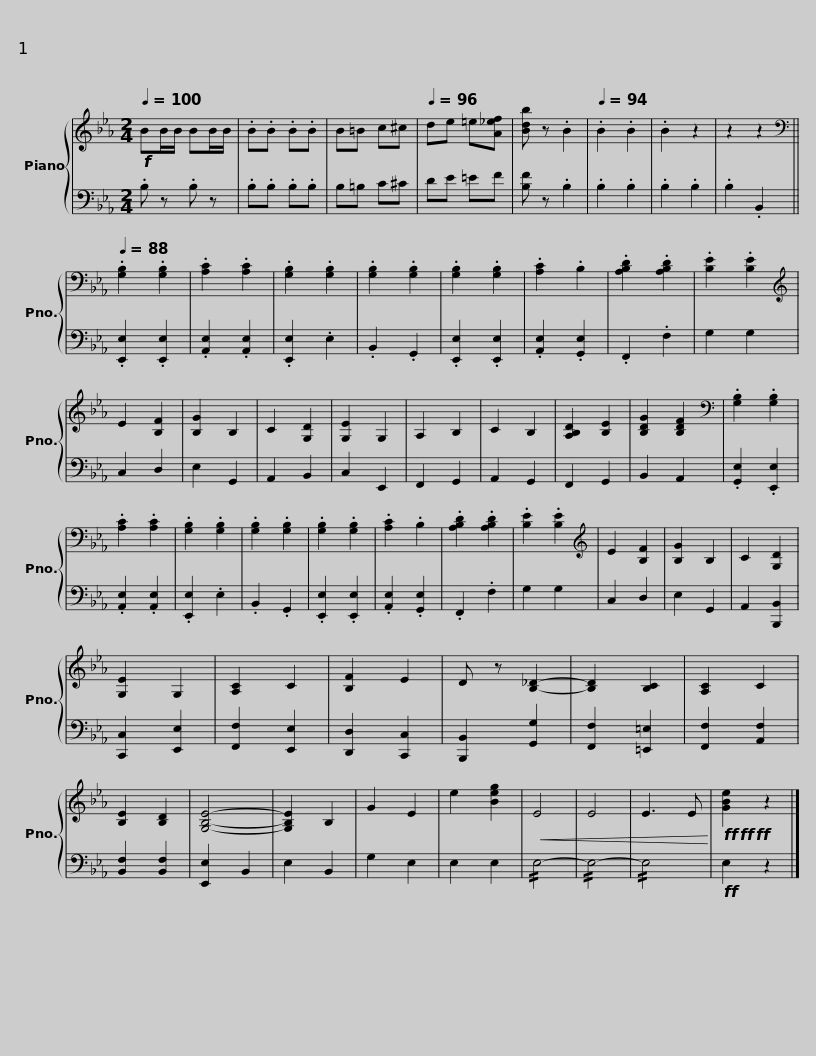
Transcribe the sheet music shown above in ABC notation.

X:1
%%score { 1 | 2 }
L:1/8
Q:1/4=100
M:2/4
I:linebreak $
K:Eb
V:1 treble
V:2 bass
V:1
!f! BB/B/ BB/B/ | .B.B .B.B | B=B c^c |[Q:1/4=96] de =e[A_ef] | [Bdb] z .B2 | %5
[Q:1/4=94] .B2 .B2 | .B2 z2 | z2 z2 ||[K:bass][Q:1/4=88] .[G,B,]2 .[G,B,]2 | .[A,C]2 .[A,C]2 | %10
 .[G,B,]2 .[G,B,]2 |$ .[G,B,]2 .[G,B,]2 | .[G,B,]2 .[G,B,]2 | .[A,C]2 .B,2 | .[A,B,D]2 .[A,B,D]2 | %15
 .[B,E]2 .[B,E]2 |[K:treble] E2 [B,F]2 | [B,G]2 B,2 | C2 [G,D]2 | [G,E]2 G,2 | %20
 A,2 B,2 | C2 B,2 | [A,B,D]2 [B,E]2 | [B,DG]2 [B,DF]2 |$[K:bass] .[G,B,]2 .[G,B,]2 | %25
 .[A,C]2 .[A,C]2 | .[G,B,]2 .[G,B,]2 | .[G,B,]2 .[G,B,]2 | .[G,B,]2 .[G,B,]2 | .[A,C]2 .B,2 | %30
 .[A,B,D]2 .[A,B,D]2 | .[B,E]2 .[B,E]2 |[K:treble] E2 [B,F]2 | [B,G]2 B,2 | C2 [G,D]2 | %35
 [G,E]2 G,2 | [A,C]2 C2 | [B,F]2 E2 |$ D z [B,_D]2- | [B,D]2 [B,C]2 | %40
 [A,C]2 C2 | [B,E]2 [B,D]2 | [G,B,E]4- | [G,B,E]2 B,2 | G2 E2 | %45
 e2 [Beg]2 |!<(! E4 | E4 | E3 E!<)! |!ff!!ff!!ff! [GBe]2 z2 |] %50
V:2
 .B, z .B, z | .B,.B, .B,.B, | B,=B, C^C | DE =EF | [B,F] z .B,2 | %5
 .B,2 .B,2 | .B,2 .B,2 | .B,2 .B,,2 || .[E,,E,]2 .[E,,E,]2 | .[A,,E,]2 .[A,,E,]2 | %10
 .[E,,E,]2 .E,2 |$ .B,,2 .G,,2 | .[E,,E,]2 .[E,,E,]2 | .[A,,E,]2 .[G,,E,]2 | .F,,2 .F,2 | %15
 G,2 G,2 | C,2 D,2 | E,2 G,,2 | A,,2 B,,2 | C,2 E,,2 | %20
 F,,2 G,,2 | A,,2 G,,2 | F,,2 G,,2 | B,,2 A,,2 |$ .[G,,E,]2 .[E,,E,]2 | %25
 .[A,,E,]2 .[A,,E,]2 | .[E,,E,]2 .E,2 | .B,,2 .G,,2 | .[E,,E,]2 .[E,,E,]2 | .[A,,E,]2 .[G,,E,]2 | %30
 .F,,2 .F,2 | G,2 G,2 | C,2 D,2 | E,2 G,,2 | A,,2 [B,,,B,,]2 | %35
 [C,,C,]2 [E,,E,]2 | [F,,F,]2 [E,,E,]2 | [D,,D,]2 [C,,C,]2 |$ [B,,,B,,]2 [G,,G,]2 | [F,,F,]2 [=E,,=E,]2 | %40
 [F,,F,]2 [A,,F,]2 | [B,,F,]2 [B,,F,]2 | [E,,E,]2 B,,2 | E,2 B,,2 | G,2 E,2 | %45
 E,2 E,2 | !//!E,4- | !//!E,4- | !//!E,4 |!ff! E,2 z2 |] %50
